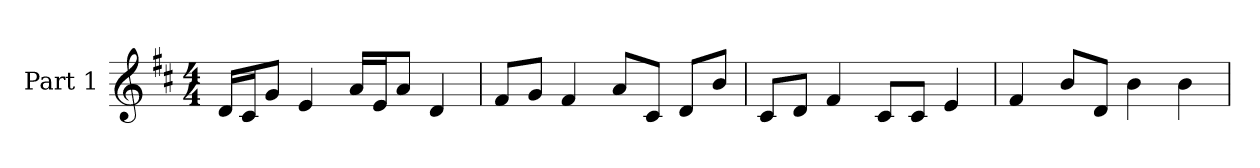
**kern
*part1
*staff1
*I"Part 1
*clefG2
*k[f#c#]
*D:
*M4/4
=1
16d/LL
16c#/J
8g/J
4e
16a/LL
16e/J
8a/J
4d
=2
8f#/L
8g/J
4f#
8a/L
8c#/J
8d/L
8b/J
=3
8c#/L
8d/J
4f#
8c#/L
8c#/J
4e
=4
4f#
8b/L
8d/J
4b
4b
=
*-
